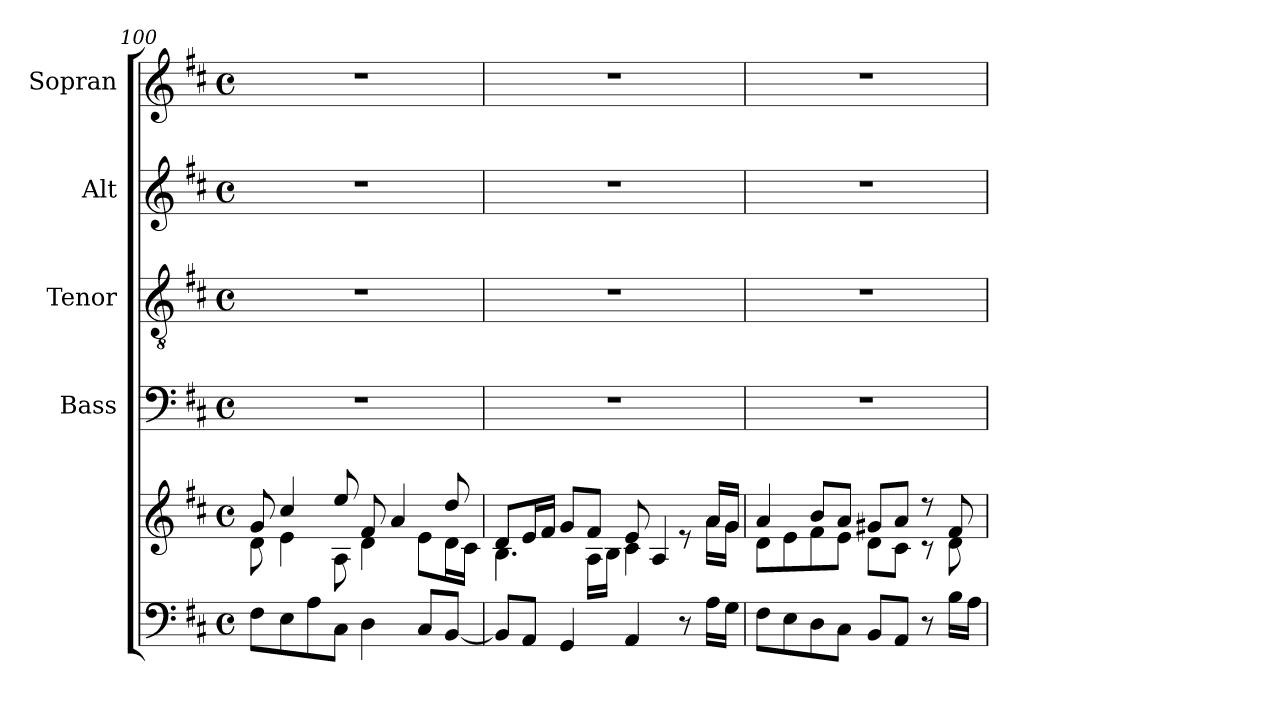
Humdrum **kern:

**kern	**kern	**kern	**kern	**kern	**kern
*part5	*part5	*part4	*part3	*part2	*part1
*staff6	*staff5	*staff4	*staff3	*staff2	*staff1
*	*	*I"Bass	*I"Tenor	*I"Alt	*I"Sopran
*	*	*I'B.	*I'T.	*I'A.	*I'S.
*clefF4	*clefG2	*clefF4	*clefGv2	*clefG2	*clefG2
*k[f#c#]	*k[f#c#]	*k[f#c#]	*k[f#c#]	*k[f#c#]	*k[f#c#]
*D:	*D:	*D:	*D:	*D:	*D:
*M4/4	*M4/4	*M4/4	*M4/4	*M4/4	*M4/4
*met(c)	*met(c)	*met(c)	*met(c)	*met(c)	*met(c)
=100	=100	=100	=100	=100	=100
*	*^	*	*	*	*
8F#\L	8g/	8d\	1r	1r	1r	1r
8E\	4cc#/	4e\	.	.	.	.
8A\	.	.	.	.	.	.
8C#\J	8ee/	8A\	.	.	.	.
4D\	8f#/	4d\	.	.	.	.
.	4a/	.	.	.	.	.
8C#/L	.	8e\L	.	.	.	.
[8BB/J	8dd/	16d\L	.	.	.	.
.	.	16c#\JJ	.	.	.	.
!!LO:LB:g=z
=101	=101	=101	=101	=101	=101	=101
8BB/L]	8d/L	4.B\	1r	1r	1r	1r
8AA/J	16e/L	.	.	.	.	.
.	16f#/JJ	.	.	.	.	.
4GG/	8g/L	.	.	.	.	.
.	8f#/J	16A\LL	.	.	.	.
.	.	16B\JJ	.	.	.	.
4AA/	8e/	4c#\	.	.	.	.
.	4A/	.	.	.	.	.
8r	.	8rd	.	.	.	.
16A\LL	16a/LL	16a\LL	.	.	.	.
16G\JJ	16g/JJ	16g\JJ	.	.	.	.
=102	=102	=102	=102	=102	=102	=102
8F#\L	4a/	8d\L	1r	1r	1r	1r
8E\	.	8e\	.	.	.	.
8D\	8b/L	8f#\	.	.	.	.
8C#\J	8a/J	8e\J	.	.	.	.
8BB/L	8g#X/L	8d\L	.	.	.	.
8AA/J	8a/J	8c#\J	.	.	.	.
8r	8r	8r	.	.	.	.
16B\LL	8f#/	8d\	.	.	.	.
16A\JJ	.	.	.	.	.	.
*	*v	*v	*	*	*	*
=	=	=	=	=	=
*-	*-	*-	*-	*-	*-
